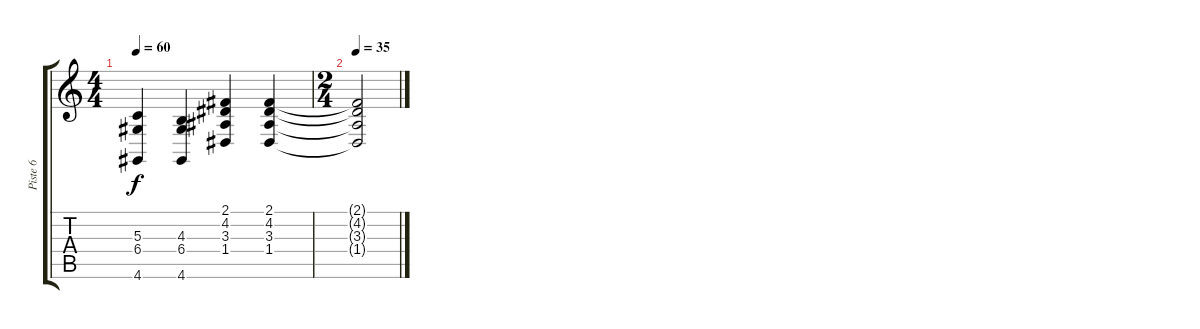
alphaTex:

\track ("Piste 6" "Piste 6") {instrument tangoaccordion}
\staff {score tabs}
\tuning (E4 B3 G3 D3 A2 E2) {hide}
\ts (4 4)
\tempo 60
\clef g2
\ks c
(5.3 6.4 4.6).4{dy f} (4.3 6.4 4.6).4 (2.1 4.2 3.3 1.4).4 (2.1 4.2 3.3 1.4).4 |
\ts (2 4)
\tempo 35
(2.1{t} 4.2{t} 3.3{t} 1.4{t}).2
